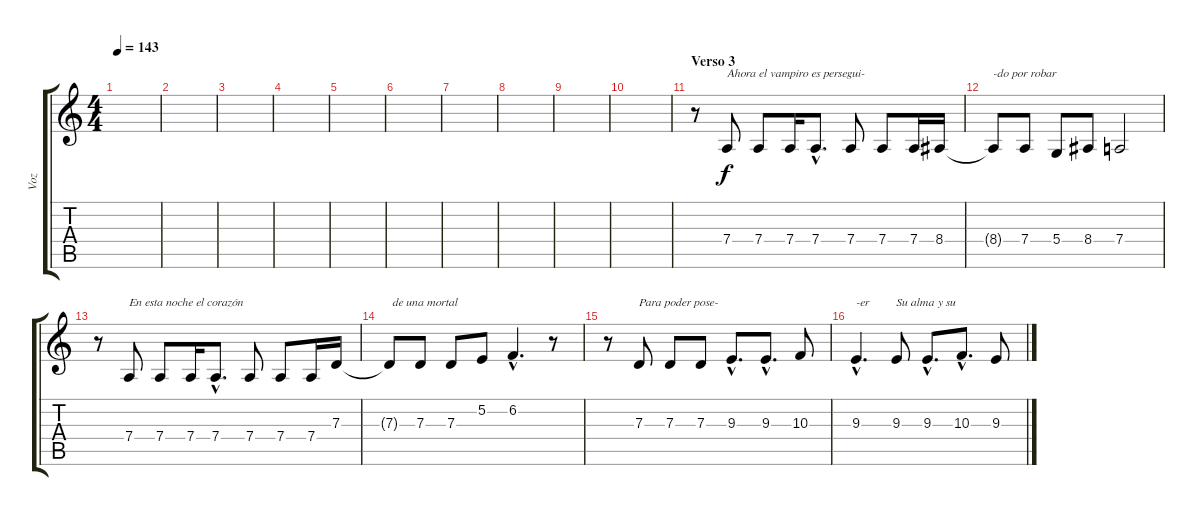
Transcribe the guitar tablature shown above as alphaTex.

\track ("Voz" "Voz") {instrument lead6voice}
\staff {score tabs}
\tuning (E4 B3 G3 D3 A2 E2) {hide}
\ts (4 4)
\tempo 143
\clef g2
\ks c
|
|
|
|
|
|
|
|
|
|
\section ("" "Verso 3")
r.8 7.4.8{txt "Ahora el vampiro es persegui-"} 7.4.8 7.4.16 7.4{hac}.8{d} 7.4.8 7.4.8 7.4.16 8.4.16 |
8.4{t}.8{txt "-do por robar"} 7.4.8 5.4.8 8.4.8 7.4.2 |
r.8 7.4.8{txt "En esta noche el corazón"} 7.4.8 7.4.16 7.4{hac}.8{d} 7.4.8 7.4.8 7.4.16 7.3.16 |
7.3{t}.8{txt " de una mortal"} 7.3.8 7.3.8 5.2.8 6.2{hac}.4{d} r.8 |
r.8 7.3.8{txt "Para poder pose-"} 7.3.8 7.3.8 9.3{hac}.8{d} 9.3{hac}.8{d} 10.3.8 |
9.3{hac}.4{d txt "-er"} 9.3.8{txt "Su alma y su "} 9.3{hac}.8{d} 10.3{hac}.8{d} 9.3.8
